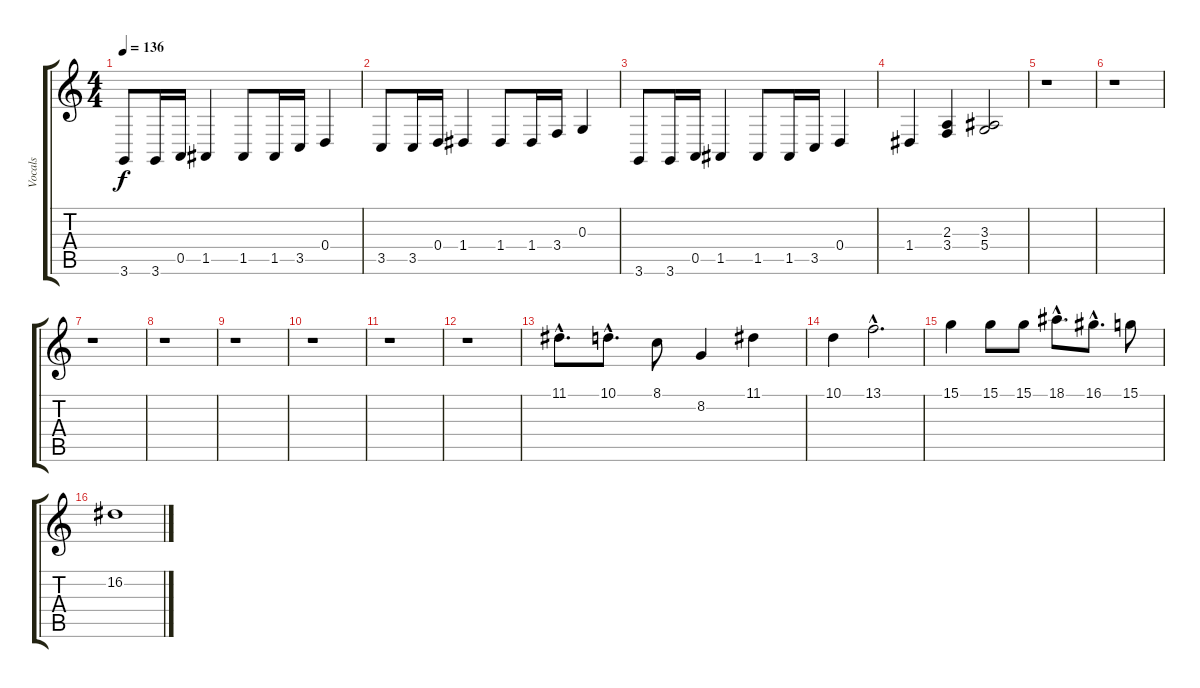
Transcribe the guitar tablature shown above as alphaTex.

\track ("Vocals" "Vocals") {instrument tuba}
\staff {score tabs}
\tuning (E4 B3 G3 D3 A2 E2) {hide}
\ts (4 4)
\tempo 136
\clef g2
\ks c
3.6.8{dy f} 3.6.16 0.5.16 1.5.4 1.5.8 1.5.16 3.5.16 0.4.4 |
3.5.8 3.5.16 0.4.16 1.4.4 1.4.8 1.4.16 3.4.16 0.3.4 |
3.6.8 3.6.16 0.5.16 1.5.4 1.5.8 1.5.16 3.5.16 0.4.4 |
1.4.4 (2.3 3.4).4 (3.3 5.4).2 |
r.1 |
r.1 |
r.1 |
r.1 |
r.1 |
r.1 |
r.1 |
r.1 |
11.1{hac}.8{d} 10.1{hac}.8{d} 8.1.8 8.2.4 11.1.4 |
10.1.4 13.1{hac}.2{d} |
15.1.4 15.1.8 15.1.8 18.1{hac}.8{d} 16.1{hac}.8{d} 15.1.8 |
16.2.1
